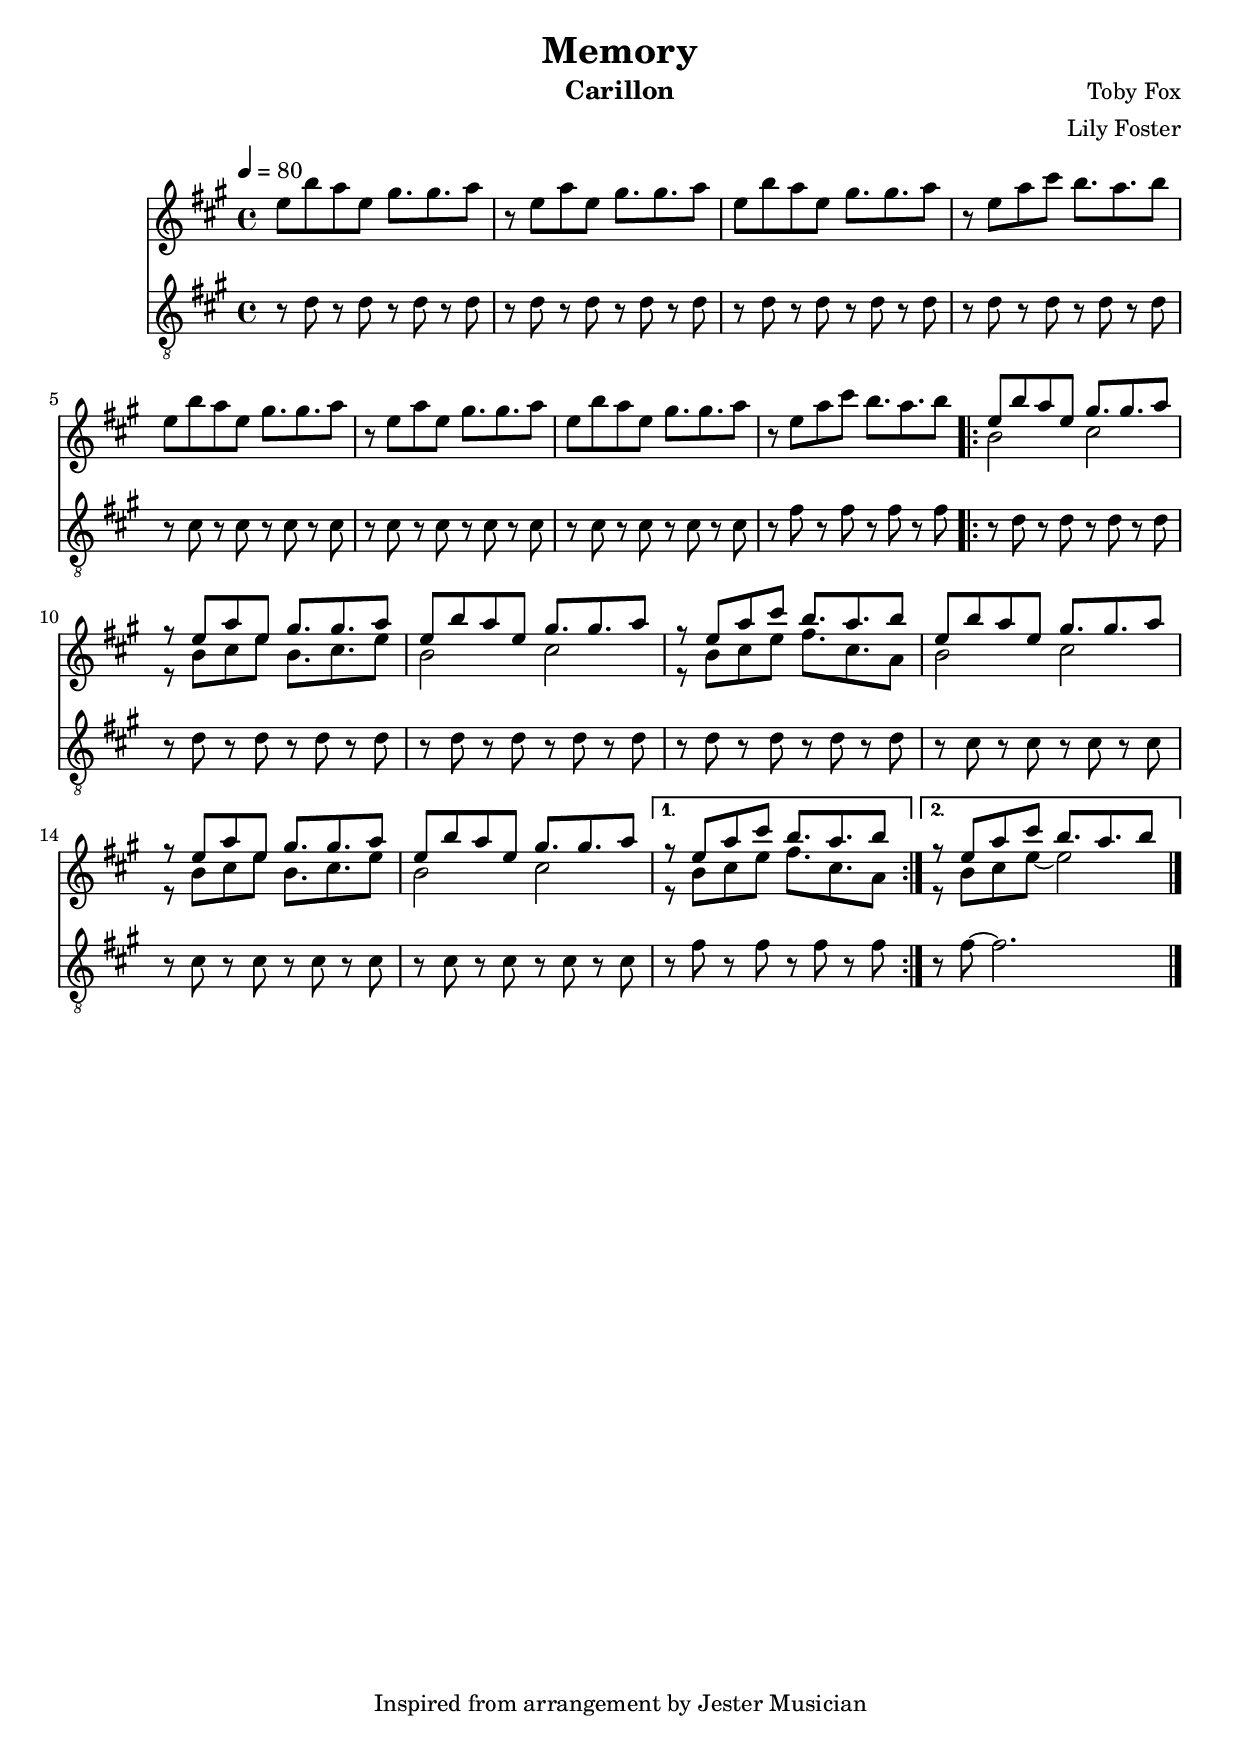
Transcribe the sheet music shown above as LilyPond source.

\version "2.20.0"

\header {
  title = "Memory"
  instrument = "Carillon"
  composer = "Toby Fox"
  arranger = "Lily Foster"
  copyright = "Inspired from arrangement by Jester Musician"
}

main_tempo = \tempo 4 = 80
main_key = \key a \major

melody = \relative c'' {
  % part 1
  e8 b' a e gis8. gis a8
  r8 e a e gis8. gis a8
  e8 b' a e gis8. gis a8
  r8 e a cis b8. a b8

  e,8 b' a e gis8. gis a8
  r8 e a e gis8. gis a8
  e8 b' a e gis8. gis a8
  r8 e a cis b8. a b8

  \repeat volta 2 {
    <<
      {
        e,8 b' a e gis8. gis a8
        r8 e a e gis8. gis a8
        e8 b' a e gis8. gis a8
        r8 e a cis b8. a b8

        e,8 b' a e gis8. gis a8
        r8 e a e gis8. gis a8
        e8 b' a e gis8. gis a8
      }
      \\
      {
        b,2 cis
        r8 b cis e b8. cis e8
        b2 cis
        r8 b cis e fis8. cis a8

        b2 cis
        r8 b cis e b8. cis e8
        b2 cis
      }
    >>
  }
  \alternative {
    {
      <<
        {
          r8 e a cis b8. a b8
        }
        \\
        {
          r8 b, cis e fis8. cis a8
        }
      >>
    }

    {
      <<
        {
          r8 e' a cis b8. a b8
        }
        \\
        {
          r8 b, cis e~ e2
        }
      >>
    }
  }

  \bar "|."
}

bass = \relative c' {
  % part 1
  r8 d r d r d r d
  r8 d r d r d r d
  r8 d r d r d r d
  r8 d r d r d r d

  r8 cis r cis r cis r cis
  r8 cis r cis r cis r cis
  r8 cis r cis r cis r cis
  r8 fis r fis r fis r fis

  \repeat volta 2 {
    r8 d r d r d r d
    r8 d r d r d r d
    r8 d r d r d r d
    r8 d r d r d r d

    r8 cis r cis r cis r cis
    r8 cis r cis r cis r cis
    r8 cis r cis r cis r cis
  }
  \alternative {
    {
      r8 fis r fis r fis r fis
    }

    {
      r8 fis~ fis2.
    }
  }

  \bar "|."
}

keys = \new Staff {
  \clef "treble"

  \main_tempo
  \main_key

  \melody
}

pedals = \new Staff {
  \clef "treble_8"

  \main_tempo
  \main_key

  \bass
}

\score {
  <<
    \keys
    \pedals
  >>

  \layout {}
}

\score {
  \unfoldRepeats
  <<
    \keys
    \pedals
  >>

  \midi {}
}
